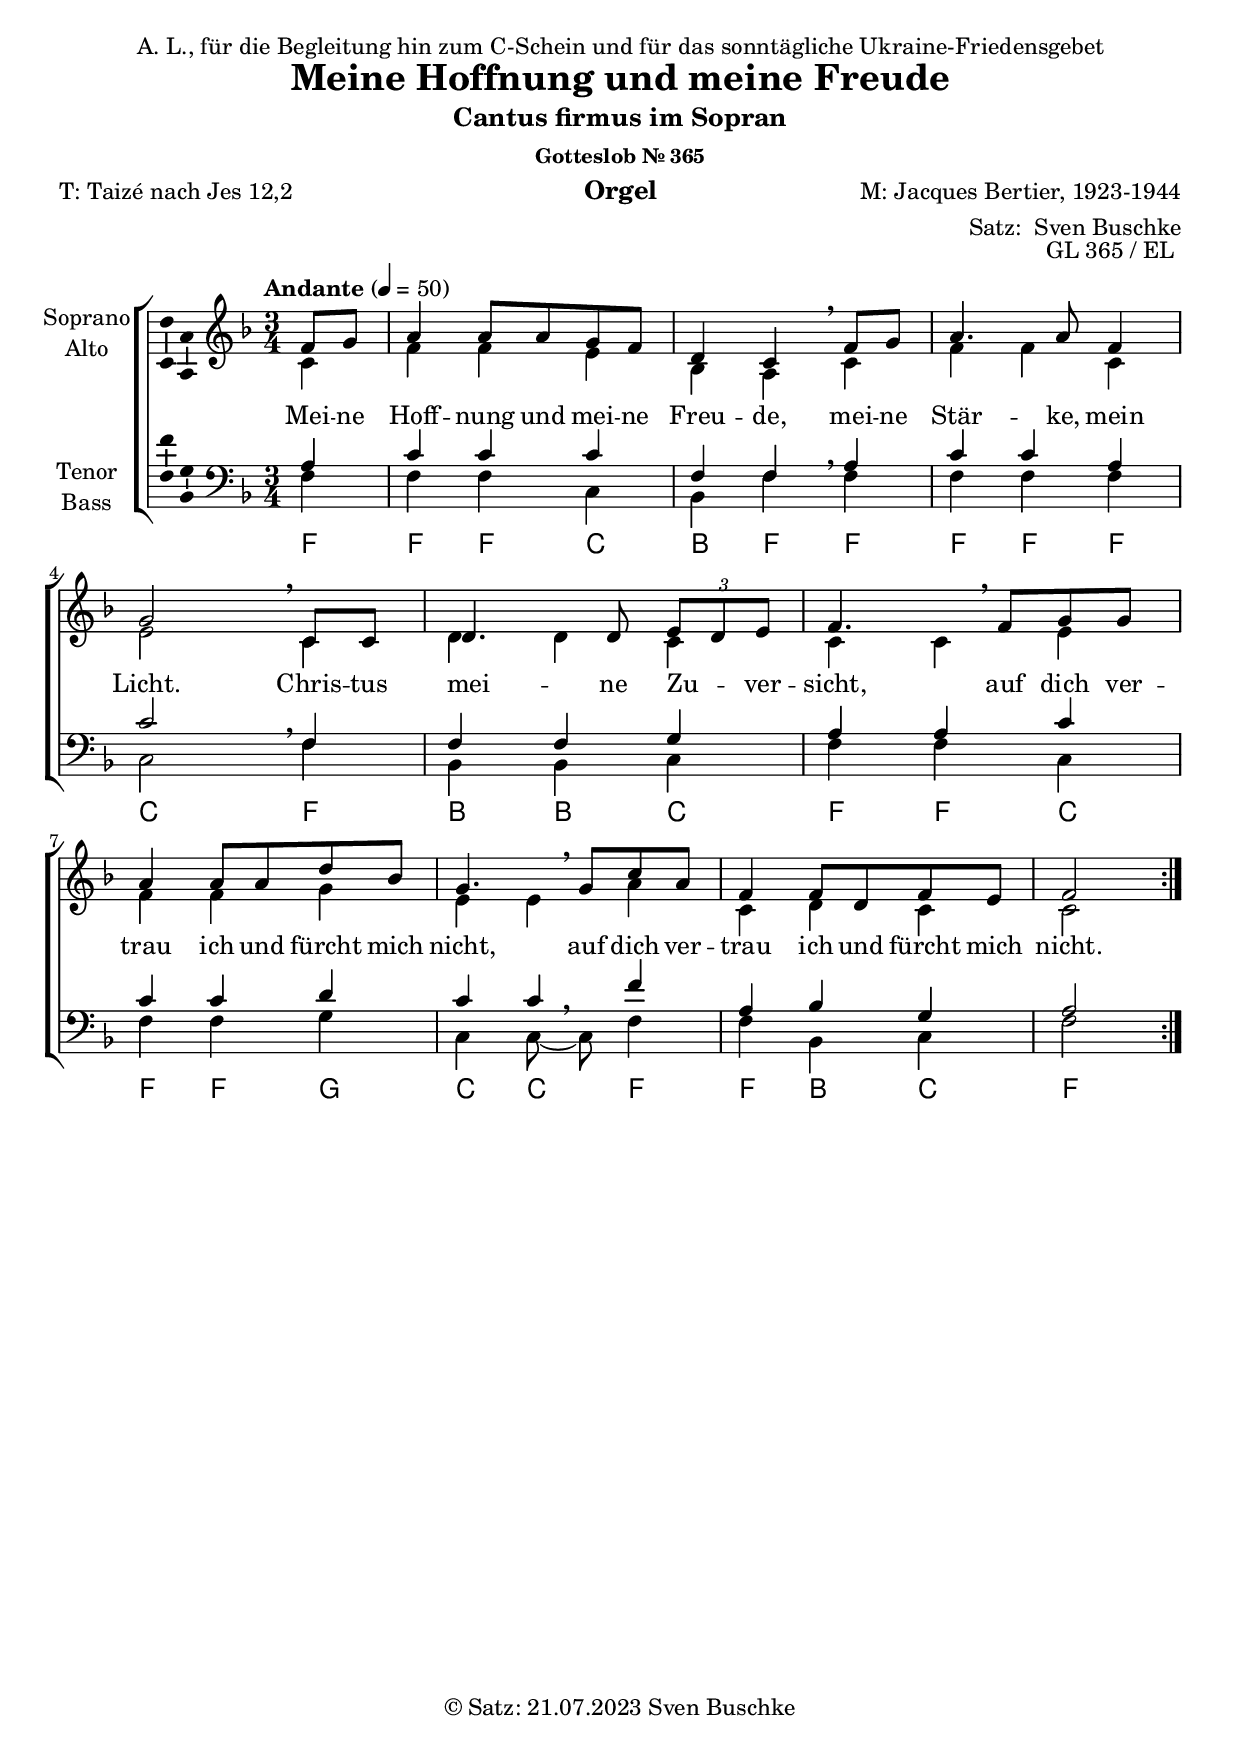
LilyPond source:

\version "2.24.1"
\language "english"

\include "predefined-guitar-fretboards.ly"

\header {
  dedication = "A. L., für die Begleitung hin zum C-Schein und für das sonntägliche Ukraine-Friedensgebet"
  title = "Meine Hoffnung und meine Freude"
  subsubtitle = "Gotteslob Nr. 365"
  instrument = "Orgel"
  composer = "M: Jacques Bertier, 1923-1944"
  arranger = \markup { "Satz: " \with-url #"https://buschke.com" "Sven Buschke" }
  poet = "T: Taizé nach Jes 12,2"
  meter = ""
  piece = ""
  opus = "GL 365 / EL "
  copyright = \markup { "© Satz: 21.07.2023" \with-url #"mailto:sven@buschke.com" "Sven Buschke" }
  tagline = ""
}

global = {
  \key f \major
  \time 3/4
  \tempo "Andante" 4=50
}

scoreASoprano = \relative c' {
  \global
  % Music follows here.
  \repeat volta 2 {
    \partial 4
    f8 g
    a4 a8 a g f d4 c\breathe
    f8 g a4. a8 f4 g2\breathe
    c,8 c d4. d8 \tuplet 3/2 {e d e} f4.\breathe
    f8 g g a4 a8 a d bf g4.\breathe
    g8 c a f4 f8 d f e f2
  }
}

scoreAAlto = \relative c' {
  \global
  % Music follows here.
  \repeat volta 2 {
    \partial 4
    c4
    f f e bf
    a c f f c e2
    c4 d d c c c
    e f f g e e
    a c, d c c2
  } 
}

scoreATenor = \relative c {
  \global
  % Music follows here.
  \repeat volta 2 {
    \partial 4
    a'4
    c c c f, f
    a c c a c2
    f,4 f f g a a
    c c c d c c
    f a, bf g a2
  }
}

scoreABass = \relative c, {
  \global
  % Music follows here.
  \repeat volta 2 {
    \partial 4
    f'4
    f f c bf f'\breathe
    f f f f c2\breathe
    f4 bf, bf c f f
    c f f g c, c8~\breathe c
    f4 f bf, c
    f2
  }
}

scoreAVerse = \lyricmode {
  % Lyrics follow here.
  Mei -- ne Hoff -- nung und mei -- ne Freu -- de,
  mei -- ne Stär -- ke, mein Licht.
  Chris -- tus mei -- ne Zu -- _ ver -- sicht, auf dich ver -- trau ich und fürcht mich nicht,
  auf dich ver -- trau ich und fürcht mich nicht.
}

scoreAChordNames = \chordmode {
  \global
  \germanChords
  % Chords follow here.
  \repeat volta 2 {
    \partial 4
    f4
    f f c bf\breathe
    f f f f f c2\breathe
    f4 bf bf c f f
    c f f g c c
    f f bf c
    f2
  }
}

scoreAFigBass = \figuremode {
  \global
  % Figures follow here.
}

scoreAChoirPart = \new ChoirStaff <<
  \new Staff \with {
    midiInstrument = "choir aahs"
    instrumentName = \markup \center-column { "Soprano" "Alto" }
  } <<
    \new Voice = "soprano" \with {
      \consists "Ambitus_engraver"
    } { \voiceOne \scoreASoprano }
    \new Voice = "alto" \with {
      \consists "Ambitus_engraver"
      \override Ambitus #'X-offset = #2.0
    } { \voiceTwo \scoreAAlto }
  >>
  \new Lyrics \with {
    \override VerticalAxisGroup #'staff-affinity = #CENTER
  } \lyricsto "soprano" \scoreAVerse
  \new Staff \with {
    midiInstrument = "choir aahs"
    instrumentName = \markup \center-column { "Tenor" "Bass" }
  } <<
    \clef bass
    \new Voice = "tenor" \with {
      \consists "Ambitus_engraver"
    } { \voiceOne \scoreATenor }
    \new Voice = "bass" \with {
      \consists "Ambitus_engraver"
      \override Ambitus #'X-offset = #2.0
    } { \voiceTwo \scoreABass }
  >>
>>

scoreAChordsPart = <<
  \new ChordNames \scoreAChordNames
%   \scoreAChordNames
%   \new FretBoards \scoreAChordNames
>>

scoreABassFiguresPart = \new FiguredBass \with {
  useBassFigureExtenders = ##t
} \scoreAFigBass

\bookpart {
  \header {
      subtitle = "Cantus firmus im Sopran"
  }
  \score {
    <<
      \scoreAChoirPart
      \scoreAChordsPart
      \scoreABassFiguresPart
    >>
    \layout { }
    \midi {
      \tempo 4=100
    }
  }
}

scoreBSoprano = \relative c'' {
  \global
  % Music follows here.
}

scoreBAlto = \relative c' {
  \global
  % Music follows here.
}

scoreBTenor = \relative c' {
  \global
  % Music follows here.
}

scoreBBass = \relative c {
  \global
  % Music follows here.
}

scoreBVerse = \lyricmode {
  % Lyrics follow here.
}

scoreBChordNames = \chordmode {
  \global
  \germanChords
  % Chords follow here.
}

scoreBFigBass = \figuremode {
  \global
  % Figures follow here.
}

scoreBChoirPart = \new ChoirStaff <<
  \new Staff \with {
    midiInstrument = "choir aahs"
    instrumentName = \markup \center-column { "Soprano" "Alto" }
  } <<
    \new Voice = "soprano" \with {
      \consists "Ambitus_engraver"
    } { \voiceOne \scoreBSoprano }
    \new Voice = "alto" \with {
      \consists "Ambitus_engraver"
      \override Ambitus #'X-offset = #2.0
    } { \voiceTwo \scoreBAlto }
  >>
  \new Lyrics \with {
    \override VerticalAxisGroup #'staff-affinity = #CENTER
  } \lyricsto "soprano" \scoreBVerse
  \new Staff \with {
    midiInstrument = "choir aahs"
    instrumentName = \markup \center-column { "Tenor" "Bass" }
  } <<
    \clef bass
    \new Voice = "tenor" \with {
      \consists "Ambitus_engraver"
    } { \voiceOne \scoreBTenor }
    \new Voice = "bass" \with {
      \consists "Ambitus_engraver"
      \override Ambitus #'X-offset = #2.0
    } { \voiceTwo \scoreBBass }
  >>
>>

scoreBChordsPart = <<
  \new ChordNames \scoreBChordNames
%   \scoreBChordNames
%   \new FretBoards \scoreBChordNames
>>

scoreBBassFiguresPart = \new FiguredBass \with {
  useBassFigureExtenders = ##t
} \scoreBFigBass

\bookpart {
  \header {
      subtitle = "Cantus firmus im Tenor"
  }
  \score {
    <<
      \scoreBChoirPart
      \scoreBChordsPart
      \scoreBBassFiguresPart
    >>
    \layout { }
    \midi {
      \tempo 4=100
    }
  }
}

scoreCSoprano = \relative c'' {
  \global
  % Music follows here.
}

scoreCAlto = \relative c' {
  \global
  % Music follows here.
}

scoreCTenor = \relative c' {
  \global
  % Music follows here.
}

scoreCBass = \relative c {
  \global
  % Music follows here.
}

scoreCVerse = \lyricmode {
  % Lyrics follow here.
}

scoreCChordNames = \chordmode {
  \global
  \germanChords
  % Chords follow here.
}

scoreCFigBass = \figuremode {
  \global
  % Figures follow here.
}

scoreCChoirPart = \new ChoirStaff <<
  \new Staff \with {
    midiInstrument = "choir aahs"
    instrumentName = \markup \center-column { "Soprano" "Alto" }
  } <<
    \new Voice = "soprano" \with {
      \consists "Ambitus_engraver"
    } { \voiceOne \scoreCSoprano }
    \new Voice = "alto" \with {
      \consists "Ambitus_engraver"
      \override Ambitus #'X-offset = #2.0
    } { \voiceTwo \scoreCAlto }
  >>
  \new Lyrics \with {
    \override VerticalAxisGroup #'staff-affinity = #CENTER
  } \lyricsto "soprano" \scoreCVerse
  \new Staff \with {
    midiInstrument = "choir aahs"
    instrumentName = \markup \center-column { "Tenor" "Bass" }
  } <<
    \clef bass
    \new Voice = "tenor" \with {
      \consists "Ambitus_engraver"
    } { \voiceOne \scoreCTenor }
    \new Voice = "bass" \with {
      \consists "Ambitus_engraver"
      \override Ambitus #'X-offset = #2.0
    } { \voiceTwo \scoreCBass }
  >>
>>

scoreCChordsPart = <<
  \new ChordNames \scoreCChordNames
%   \scoreCChordNames
%   \new FretBoards \scoreCChordNames
>>

scoreCBassFiguresPart = \new FiguredBass \with {
  useBassFigureExtenders = ##t
} \scoreCFigBass

\bookpart {
  \header {
      subtitle = "Cantus firmus im Bass"
  }
  \score {
    <<
      \scoreCChoirPart
      \scoreCChordsPart
      \scoreCBassFiguresPart
    >>
    \layout { }
    \midi {
      \tempo 4=100
    }
  }
}

scoreDSoprano = \relative c'' {
  \global
  % Music follows here.
}

scoreDAlto = \relative c' {
  \global
  % Music follows here.
}

scoreDTenor = \relative c' {
  \global
  % Music follows here.
}

scoreDBass = \relative c {
  \global
  % Music follows here.
}

scoreDVerse = \lyricmode {
  % Lyrics follow here.
}

scoreDChordNames = \chordmode {
  \global
  \germanChords
  % Chords follow here.
}

scoreDFigBass = \figuremode {
  \global
  % Figures follow here.
}

scoreDChoirPart = \new ChoirStaff <<
  \new Staff \with {
    midiInstrument = "choir aahs"
    instrumentName = \markup \center-column { "Soprano" "Alto" }
  } <<
    \new Voice = "soprano" \with {
      \consists "Ambitus_engraver"
    } { \voiceOne \scoreDSoprano }
    \new Voice = "alto" \with {
      \consists "Ambitus_engraver"
      \override Ambitus #'X-offset = #2.0
    } { \voiceTwo \scoreDAlto }
  >>
  \new Lyrics \with {
    \override VerticalAxisGroup #'staff-affinity = #CENTER
  } \lyricsto "soprano" \scoreDVerse
  \new Staff \with {
    midiInstrument = "choir aahs"
    instrumentName = \markup \center-column { "Tenor" "Bass" }
  } <<
    \clef bass
    \new Voice = "tenor" \with {
      \consists "Ambitus_engraver"
    } { \voiceOne \scoreDTenor }
    \new Voice = "bass" \with {
      \consists "Ambitus_engraver"
      \override Ambitus #'X-offset = #2.0
    } { \voiceTwo \scoreDBass }
  >>
>>

scoreDChordsPart = <<
  \new ChordNames \scoreDChordNames
%   \scoreDChordNames
%   \new FretBoards \scoreDChordNames
>>

scoreDBassFiguresPart = \new FiguredBass \with {
  useBassFigureExtenders = ##t
} \scoreDFigBass

\bookpart {
  \header {
      subtitle = "Cantus firmus im Alt"
  }
  \score {
    <<
      \scoreDChoirPart
      \scoreDChordsPart
      \scoreDBassFiguresPart
    >>
    \layout { }
    \midi {
      \tempo 4=100
    }
  }
}